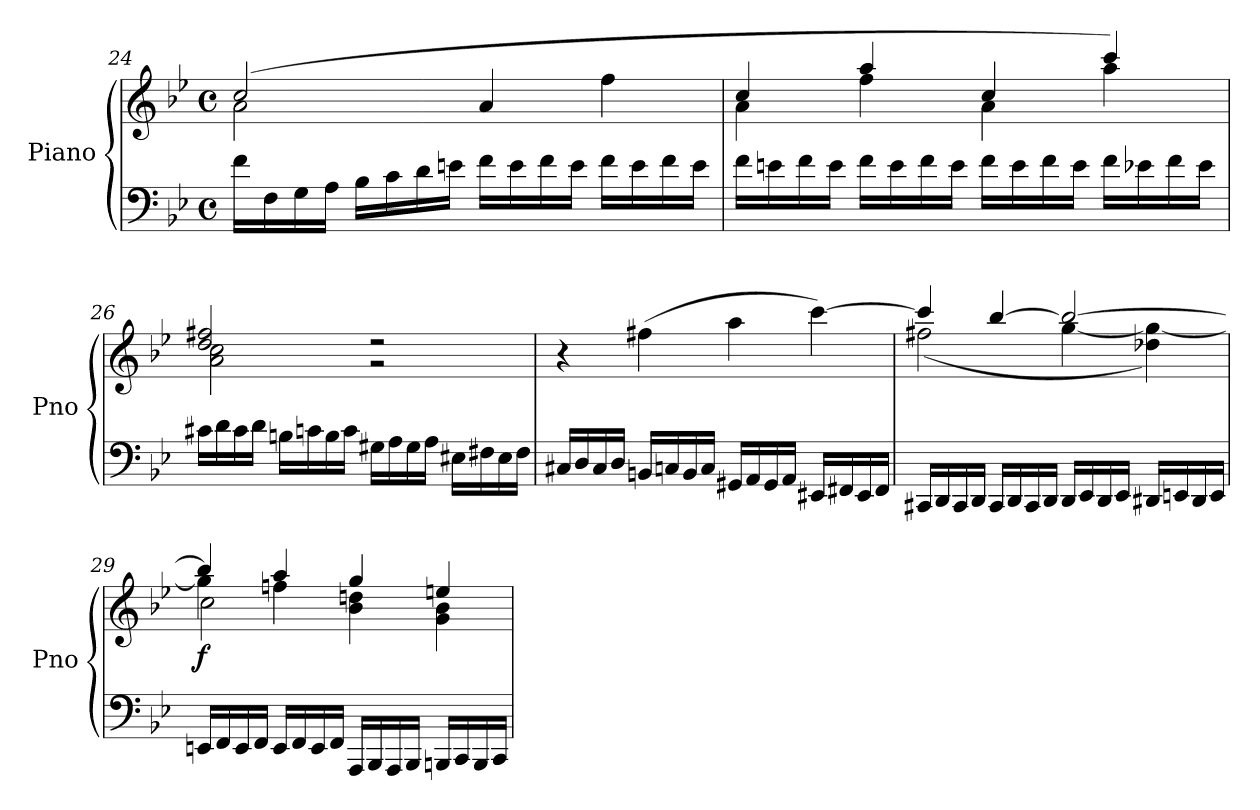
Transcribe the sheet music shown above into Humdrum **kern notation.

**kern	**kern	**dynam
*part1	*part1	*part1
*staff2	*staff1	*staff1/2
*I"Piano	*	*
*I'Pno	*	*
!!LO:LB:g=z
*clefF4	*clefG2	*
*k[b-e-]	*k[b-e-]	*
*M4/4	*M4/4	*
*met(c)	*met(c)	*
=24	=24	=24
*	*^	*
16f\LL	(2cc/	2a\	.
16F\	.	.	.
16G\	.	.	.
16A\JJ	.	.	.
16B-\LL	.	.	.
16c\	.	.	.
16d\	.	.	.
16en\JJ	.	.	.
16f\LL	4a/	2ryy	.
16e\	.	.	.
16f\	.	.	.
16e\JJ	.	.	.
16f\LL	4ff\	.	.
16e\	.	.	.
16f\	.	.	.
16e\JJ	.	.	.
=25	=25	=25	=25
16f\LL	4cc/	4a\	.
16en\	.	.	.
16f\	.	.	.
16e\JJ	.	.	.
16f\LL	4aa/	4ff\	.
16e\	.	.	.
16f\	.	.	.
16e\JJ	.	.	.
16f\LL	4cc/	4a\	.
16e\	.	.	.
16f\	.	.	.
16e\JJ	.	.	.
16f\LL	4ccc/)	4aa\	.
16e-X\	.	.	.
16f\	.	.	.
16e-\JJ	.	.	.
!!LO:PB:g=z	!!
=26	=26	=26	=26
16c#X\LL	2dd/ 2ff#X/	2a\ 2cc\	.
16d\	.	.	.
16c#\	.	.	.
16d\JJ	.	.	.
16Bn\LL	.	.	.
16cn\	.	.	.
16B\	.	.	.
16c\JJ	.	.	.
16G#X\LL	2r	2r	.
16A\	.	.	.
16G#\	.	.	.
16A\JJ	.	.	.
16E#X\LL	.	.	.
16F#X\	.	.	.
16E#\	.	.	.
16F#\JJ	.	.	.
*	*v	*v	*
!!LO:LB:g=z
=27	=27	=27
16C#X/LL	4r	.
16D/	.	.
16C#/	.	.
16D/JJ	.	.
!	!	!LO:DY:b
16BBn/LL	(4ff#X\	other-dynamics
16Cn/	.	.
16BB/	.	.
16C/JJ	.	.
16GG#X/LL	4aa\	.
16AA/	.	.
16GG#/	.	.
16AA/JJ	.	.
16EE#X/LL	[4ccc\)	.
16FF#X/	.	.
16EE#/	.	.
16FF#/JJ	.	.
=28	=28	=28
*	*^	*
16CC#X/LL	4ccc/]	(2ff#X\	.
16DD/	.	.	.
16CC#/	.	.	.
16DD/JJ	.	.	.
16CC#/LL	[4bb-/	.	.
16DD/	.	.	.
16CC#/	.	.	.
16DD/JJ	.	.	.
16DD/LL	2bb-/_	[4gg\	.
16EE-/	.	.	.
16DD/	.	.	.
16EE-/JJ	.	.	.
16DD#X/LL	.	4dd-X\ 4gg\_)	.
16EEn/	.	.	.
16DD#/	.	.	.
16EE/JJ	.	.	.
!!LO:LB:g=z
=29	=29	=29	=29
*	*	*^	*
!	!	!	!	!LO:DY:b
16EEn/LL	4bb-/]	4gg\]	2cc\	f
16FF/	.	.	.	.
16EE/	.	.	.	.
16FF/JJ	.	.	.	.
16EE/LL	4aa/	4ffn\	.	.
16FF/	.	.	.	.
16EE/	.	.	.	.
16FF/JJ	.	.	.	.
16AAA/LL	4gg/	4b-\ 4ddn\	2ryy	.
16BBB-/	.	.	.	.
16AAA/	.	.	.	.
16BBB-/JJ	.	.	.	.
16BBBn/LL	4een/	4g\ 4b-\	.	.
16CC/	.	.	.	.
16BBB/	.	.	.	.
16CC/JJ	.	.	.	.
*	*v	*v	*v	*
=	=	=
*-	*-	*-
